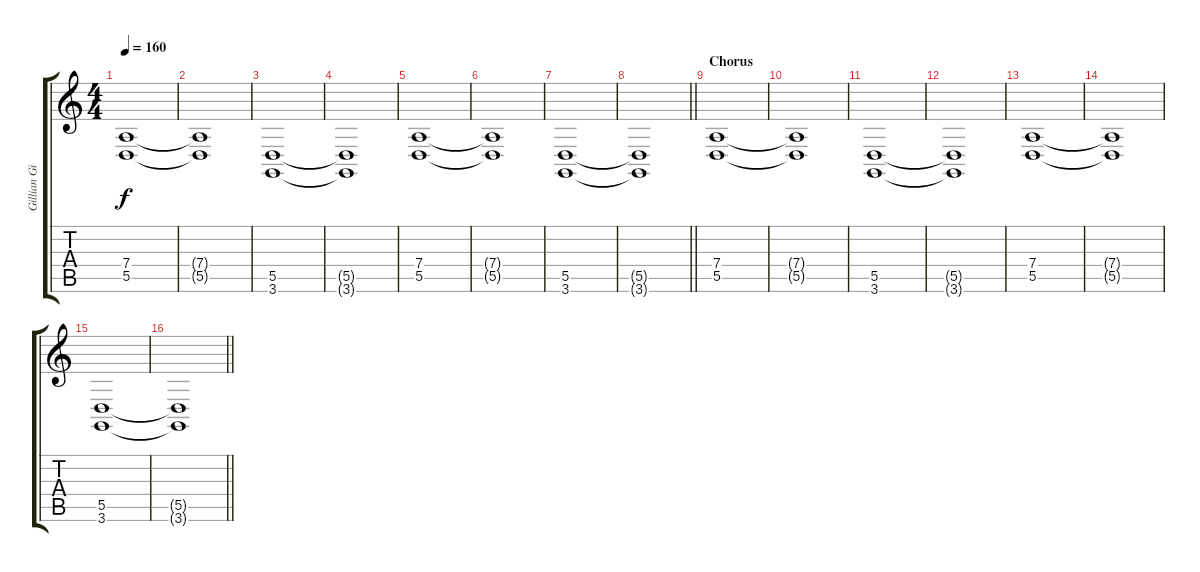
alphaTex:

\track ("Gillian Gilbert" "Gillian Gi") {instrument synthstrings1}
\staff {score tabs}
\tuning (E4 B3 G3 D3 A2 E2) {hide}
\ts (4 4)
\tempo 160
\clef g2
\ks c
(7.4 5.5).1{dy f} |
(7.4{t} 5.5{t}).1 |
(5.5 3.6).1 |
(5.5{t} 3.6{t}).1 |
(7.4 5.5).1 |
(7.4{t} 5.5{t}).1 |
(5.5 3.6).1 |
\barLineRight lightlight
(5.5{t} 3.6{t}).1 |
\section ("" "Chorus")
(7.4 5.5).1 |
(7.4{t} 5.5{t}).1 |
(5.5 3.6).1 |
(5.5{t} 3.6{t}).1 |
(7.4 5.5).1 |
(7.4{t} 5.5{t}).1 |
(5.5 3.6).1 |
\barLineRight lightlight
(5.5{t} 3.6{t}).1
